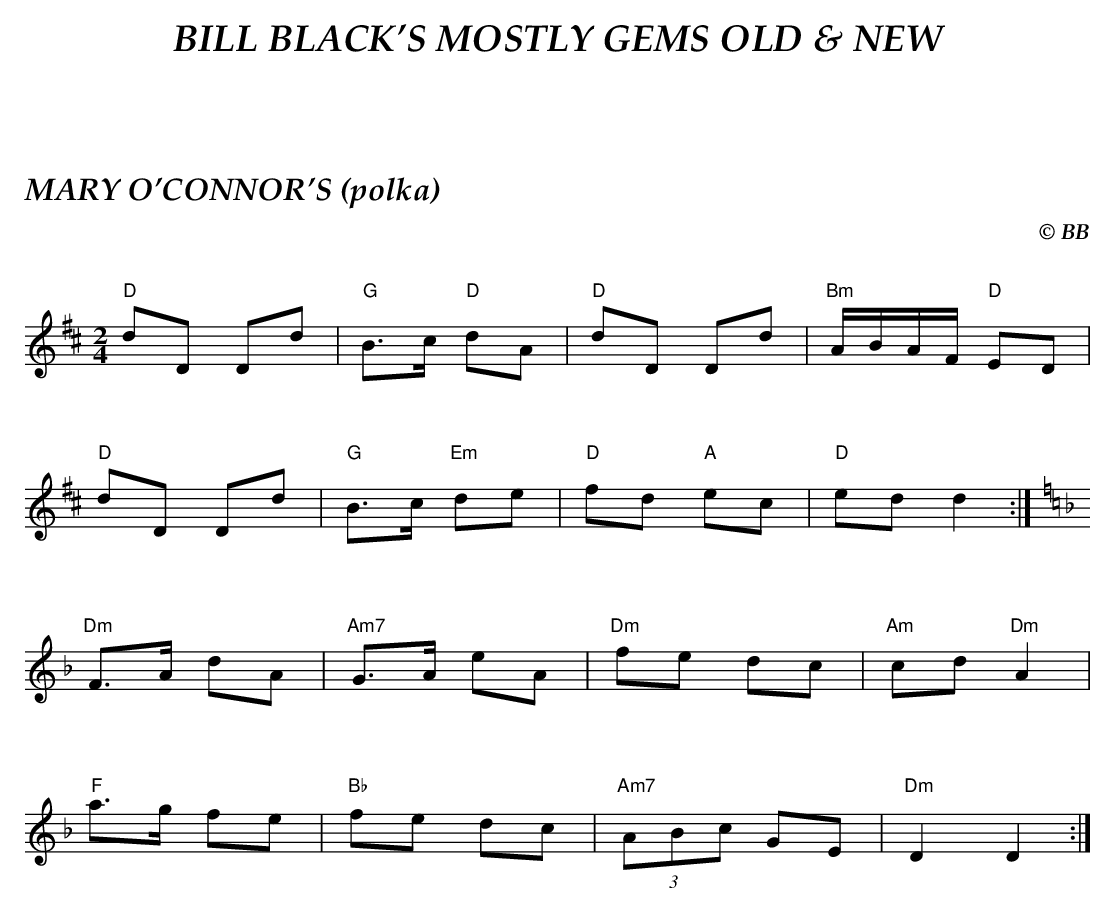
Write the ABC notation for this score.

X:1
T:MARY O'CONNOR'S (polka)
C:© BB
L:1/8
M:2/4
Q:1/4=140
L:1/8
K:D
"D"dD Dd|"G"B>c "D"dA|"D"dD Dd|"Bm"A/B/A/F/ "D"ED|
"D"dD Dd|"G"B>c "Em"de|"D"fd "A"ec|"D"ed d2 :|
K:Dm
"Dm"F>A dA|"Am7"G>A eA|"Dm"fe dc|"Am"cd "Dm"A2|
"F"a>g fe|"Bb"fe dc|"Am7"(3ABc GE|"Dm"D2 D2 :|
